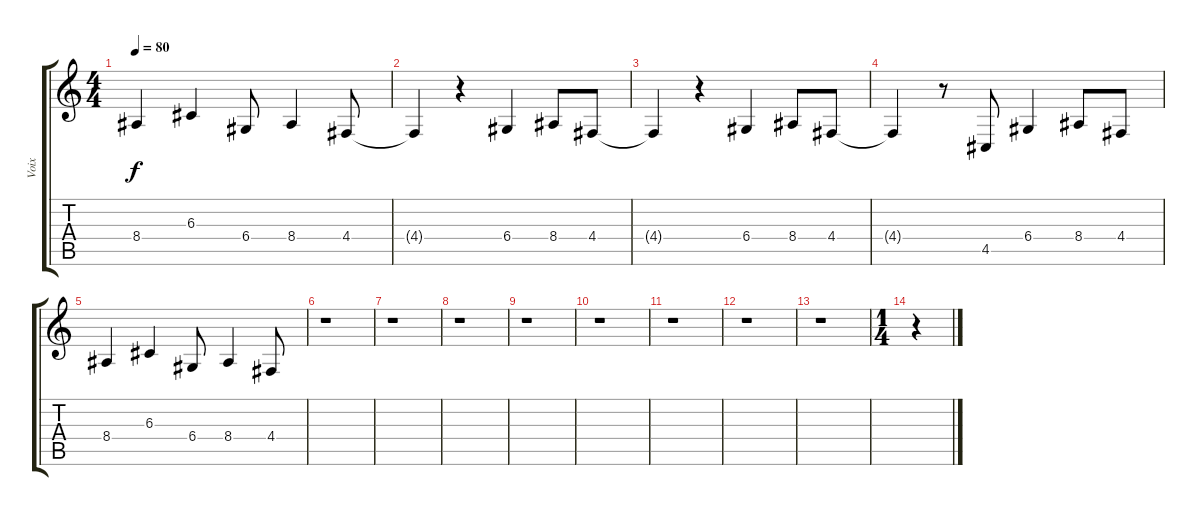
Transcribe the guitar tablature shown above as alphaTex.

\track ("Voix" "Voix") {instrument sopranosax}
\staff {score tabs}
\tuning (E4 B3 G3 D3 A2 E2) {hide}
\ts (4 4)
\tempo 80
\clef g2
\ks c
8.4.4{dy f} 6.3.4 6.4.8 8.4.4 4.4.8 |
4.4{t}.4 r.4 6.4.4 8.4.8 4.4.8 |
4.4{t}.4 r.4 6.4.4 8.4.8 4.4.8 |
4.4{t}.4 r.8 4.5.8 6.4.4 8.4.8 4.4.8 |
8.4.4 6.3.4 6.4.8 8.4.4 4.4.8 |
r.1 |
r.1 |
r.1 |
r.1 |
r.1 |
r.1 |
r.1 |
r.1 |
\ts (1 4)
r.4
